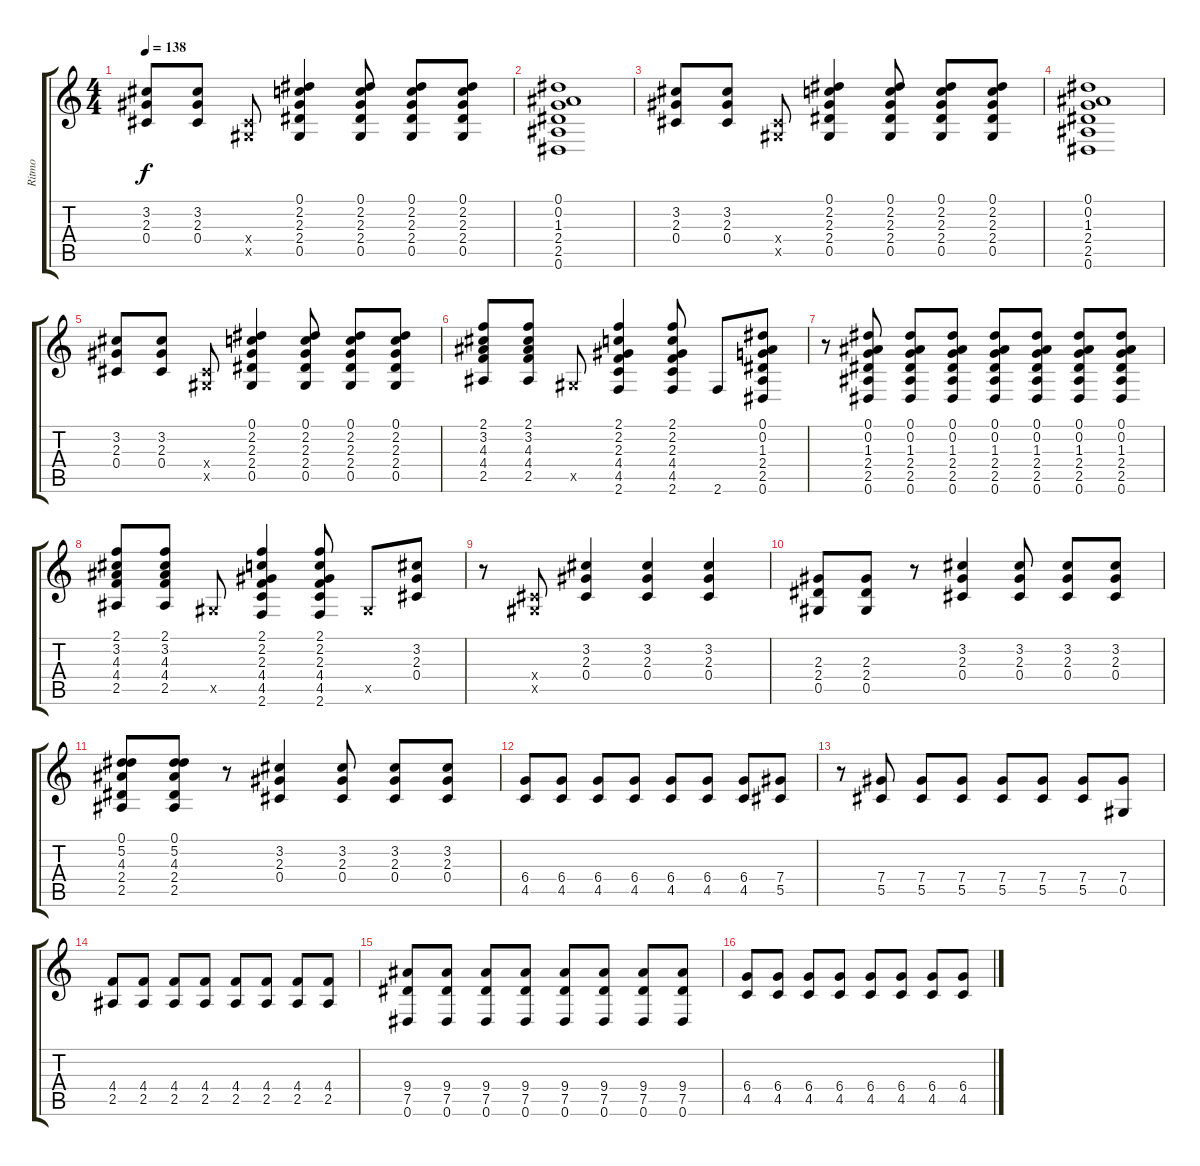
\track ("Ritmo" "Ritmo") {instrument electricguitarclean}
\staff {score tabs}
\tuning (Eb4 Bb3 Gb3 Db3 Ab2 Eb2) {hide}
\ts (4 4)
\tempo 138
\clef g2
\ks c
(3.2 2.3 0.4).8{dy f} (3.2 2.3 0.4).8 (0.4{x} 0.5{x}).8 (0.1 2.2 2.3 2.4 0.5).4 (0.1 2.2 2.3 2.4 0.5).8 (0.1 2.2 2.3 2.4 0.5).8 (0.1 2.2 2.3 2.4 0.5).8 |
(0.1 0.2 1.3 2.4 2.5 0.6).1 |
(3.2 2.3 0.4).8 (3.2 2.3 0.4).8 (0.4{x} 0.5{x}).8 (0.1 2.2 2.3 2.4 0.5).4 (0.1 2.2 2.3 2.4 0.5).8 (0.1 2.2 2.3 2.4 0.5).8 (0.1 2.2 2.3 2.4 0.5).8 |
(0.1 0.2 1.3 2.4 2.5 0.6).1 |
(3.2 2.3 0.4).8 (3.2 2.3 0.4).8 (0.4{x} 0.5{x}).8 (0.1 2.2 2.3 2.4 0.5).4 (0.1 2.2 2.3 2.4 0.5).8 (0.1 2.2 2.3 2.4 0.5).8 (0.1 2.2 2.3 2.4 0.5).8 |
(2.1 3.2 4.3 4.4 2.5).8 (2.1 3.2 4.3 4.4 2.5).8 0.5{x}.8 (2.1 2.2 2.3 4.4 4.5 2.6).4 (2.1 2.2 2.3 4.4 4.5 2.6).8 2.6.8 (0.1 0.2 1.3 2.4 2.5 0.6).8 |
r.8 (0.1 0.2 1.3 2.4 2.5 0.6).8 (0.1 0.2 1.3 2.4 2.5 0.6).8 (0.1 0.2 1.3 2.4 2.5 0.6).8 (0.1 0.2 1.3 2.4 2.5 0.6).8 (0.1 0.2 1.3 2.4 2.5 0.6).8 (0.1 0.2 1.3 2.4 2.5 0.6).8 (0.1 0.2 1.3 2.4 2.5 0.6).8 |
(2.1 3.2 4.3 4.4 2.5).8 (2.1 3.2 4.3 4.4 2.5).8 0.5{x}.8 (2.1 2.2 2.3 4.4 4.5 2.6).4 (2.1 2.2 2.3 4.4 4.5 2.6).8 0.5{x}.8 (3.2 2.3 0.4).8 |
r.8 (0.4{x} 0.5{x}).8 (3.2 2.3 0.4).4 (3.2 2.3 0.4).4 (3.2 2.3 0.4).4 |
(2.3 2.4 0.5).8 (2.3 2.4 0.5).8 r.8 (3.2 2.3 0.4).4 (3.2 2.3 0.4).8 (3.2 2.3 0.4).8 (3.2 2.3 0.4).8 |
(0.1 5.2 4.3 2.4 2.5).8 (0.1 5.2 4.3 2.4 2.5).8 r.8 (3.2 2.3 0.4).4 (3.2 2.3 0.4).8 (3.2 2.3 0.4).8 (3.2 2.3 0.4).8 |
(6.4 4.5).8 (6.4 4.5).8 (6.4 4.5).8 (6.4 4.5).8 (6.4 4.5).8 (6.4 4.5).8 (6.4 4.5).8 (7.4 5.5).8 |
r.8 (7.4 5.5).8 (7.4 5.5).8 (7.4 5.5).8 (7.4 5.5).8 (7.4 5.5).8 (7.4 5.5).8 (7.4 0.5).8 |
(4.4 2.5).8 (4.4 2.5).8 (4.4 2.5).8 (4.4 2.5).8 (4.4 2.5).8 (4.4 2.5).8 (4.4 2.5).8 (4.4 2.5).8 |
(9.4 7.5 0.6).8 (9.4 7.5 0.6).8 (9.4 7.5 0.6).8 (9.4 7.5 0.6).8 (9.4 7.5 0.6).8 (9.4 7.5 0.6).8 (9.4 7.5 0.6).8 (9.4 7.5 0.6).8 |
(6.4 4.5).8 (6.4 4.5).8 (6.4 4.5).8 (6.4 4.5).8 (6.4 4.5).8 (6.4 4.5).8 (6.4 4.5).8 (6.4 4.5).8
